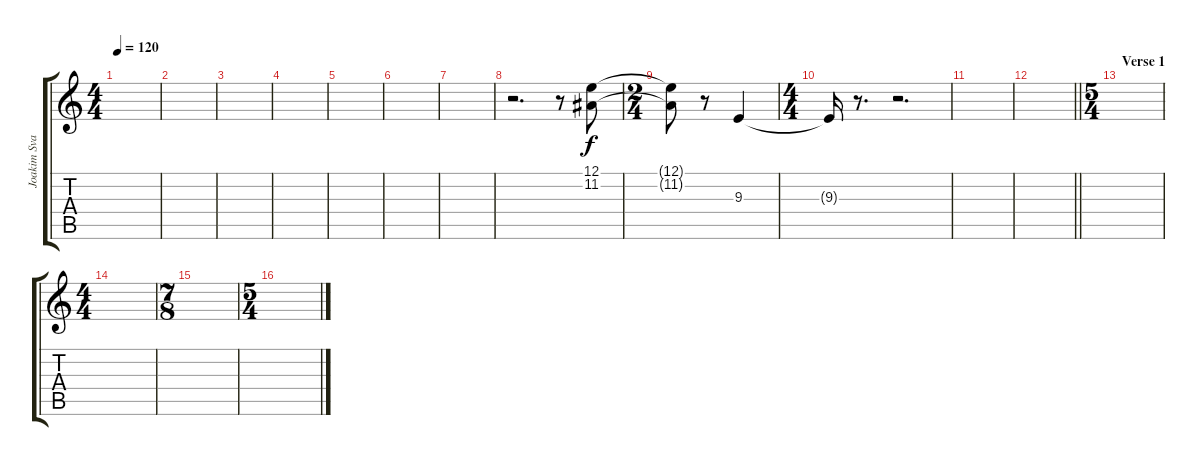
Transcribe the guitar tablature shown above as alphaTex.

\track ("Joakim Svalberg - Keyboard" "Joakim Sva") {instrument rockorgan}
\staff {score tabs}
\tuning (E4 B3 G3 D3 A2 E2) {hide}
\ts (4 4)
\tempo 120
\clef g2
\ks c
|
|
|
|
|
|
|
r.2{d} r.8 (12.1 11.2).8 |
\ts (2 4)
(12.1{t} 11.2{t}).8 r.8 9.3.4 |
\ts (4 4)
9.3{t}.16 r.8{d} r.2{d} |
|
\barLineRight lightlight
|
\ts (5 4)
\section ("" "Verse 1")
|
\ts (4 4)
|
\ts (7 8)
|
\ts (5 4)
